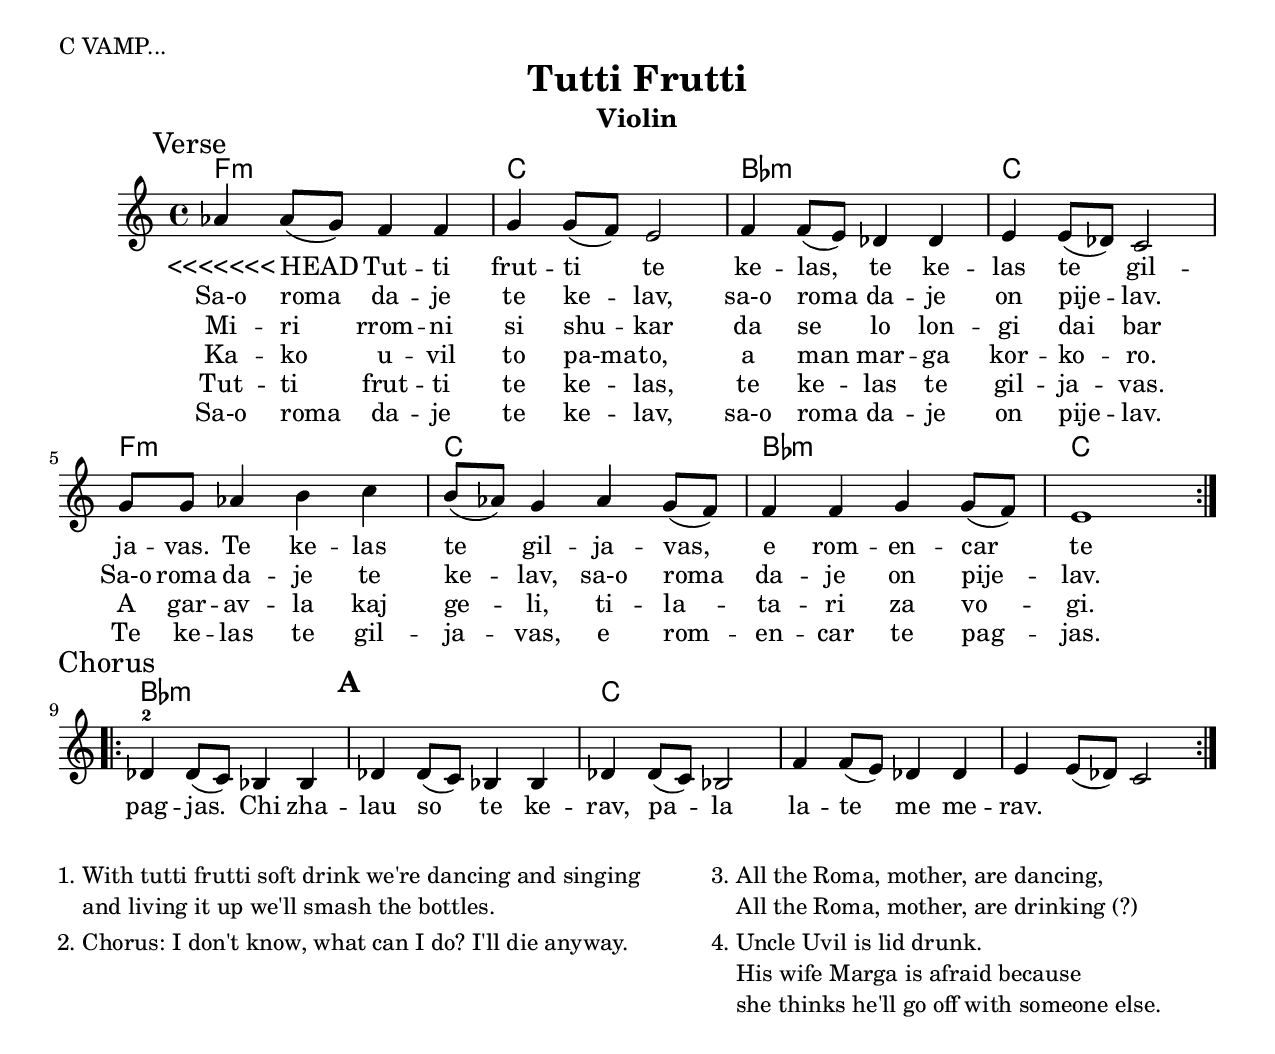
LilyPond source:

\version "2.18.0"
\include "english.ly"
%\pointAndClickOff
\paper{
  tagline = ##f
  print-all-headers = ##t
  #(set-paper-size "letter")
}
date = #(strftime "%d-%m-%Y" (localtime (current-time)))

%\markup{ \italic{ " Updated " \date  }  }

\markup{ C VAMP... }

%#################################### Melody ########################
melody = \relative c'' {
  \clef treble
  \key a\minor
  \time 4/4
  \set Score.markFormatter = #format-mark-box-alphabet

  %\partial 16*3 a16 d f   %lead in notes

  \repeat volta 2{
    \mark Verse
  \mark \default
    af4  af8 (g) f4 f
    g4 g8 (f) e2|
    f4 f8 (e) df 4 df|
    e4 e8 (df) c2|


    g'8 g af4 b c|
    b8 (af) g4 af g8 (f)|
    f4 f   g4 g8 (f)  |
    e1|


  }
  %\alternative { { }{ } }
  \break
  \repeat volta 2{
    \mark Chorus
    df4-2 df8 (c) bf4 bf|

  \mark \default
    df4 df8 (c) bf4 bf|

    df4 df8 (c) bf2
    f'4 f8 (e) df4 df
    e4 e8 (df) c2
  }
  % \alternative { { }{ } }

}
%################################# Lyrics #####################
\addlyrics{
<<<<<<< HEAD
  Tut -- ti frut -- ti te ke -- las,  te ke -- las te gil -- ja -- vas.
  Te ke -- las te gil -- ja -- vas, e rom -- en -- car te pag -- jas.
  %So danav (chi zhalau?) so te kerav, pala late me merav.
  Chi zha -- lau  so te ke -- rav, pa -- la la -- te me me -- rav.
}

\addlyrics {
  Sa-o roma da -- je te ke -- lav, sa-o roma da -- je on pije -- lav.
  Sa-o roma da -- je te ke -- lav, sa-o roma da -- je on pije -- lav.
}

\addlyrics {
  Mi -- ri rrom -- ni si shu -- kar da se lo lon -- gi dai bar
  %Miri rromni si bruneto da shi mai bari talento
}
\addlyrics {
  Ka -- ko u -- vil to pa-ma -- to, a man mar -- ga kor -- ko -- ro.
  A gar -- av -- la kaj ge -- li, ti -- la -- ta -- ri za vo -- gi.
}
\addlyrics {
Tut -- ti frut -- ti te ke -- las,  te ke -- las te gil -- ja -- vas.
Te ke -- las te gil -- ja -- vas, e rom -- en -- car te pag -- jas.
}

\addlyrics {
Sa-o roma da -- je te ke -- lav, sa-o roma da -- je on pije -- lav.
}
%################################# Chords #######################
harmonies = \chordmode {
  f1:m
  c1
  bf1:m
  c1


  f1:m
  c1
  bf1:m
  c1

  %B
  bf1*2:m

  c1
}

\score {
  <<
    \new ChordNames {
      \set chordChanges = ##f
      \harmonies
    }
    \new Staff
    \melody
  >>
  \header{
    title= "Tutti Frutti"
    subtitle=""
    composer= ""
    instrument = "Violin"
    arranger= ""
  }
  \midi{\tempo 4 = 120}
  \layout{indent = 1.0\cm}
}

% more verses:
\markup{}
\markup {
  \fill-line {
    \hspace #0.1 % distance from left margin
    \column {
      \line { "1."
              \column {
                "With tutti frutti soft drink we're dancing and singing"
                "and living it up we'll smash the bottles."
              }
      }
      \hspace #0.2 % vertical distance between verses
      \line { "2."
              \column {
                "Chorus: I don't know, what can I do? I'll die anyway."
              }
      }
    }
    \hspace #0.1  % horiz. distance between columns
    \column {
      \line { "3."
              \column {
                "All the Roma, mother, are dancing,"
                "All the Roma, mother, are drinking (?)"

              }
      }
      \hspace #0.2 % distance between verses
      \line { "4."
              \column {
                "Uncle Uvil is lid drunk."
                "His wife Marga is afraid because"
                "she thinks he'll go off with someone else."
              }
      }
    }
    \hspace #0.1 % distance to right margin
  }
}

%{
 Tutti frutti te kelas, te kelas te giljavas.
Te kelas te giljavas, e romencar te pagjas.
So danav (chi zhalau?) so te kerav, pala late me merav.

Sa o roma daje te kelav, sa o roma daje on pijelav
So danav (chi zhalau?) so te kerav, pala late me merav.

Kako uvil to pamato, a man marga korkoro.
A garavla kaj geli, tilatari za vogi.
So danav (chi zhalau?) so te kerav, pala late me merav.

Moi, j'ai eu ça d'Erika Serre qui le chante dans le spectacle Vertigo de Tony Gatlif
TUTTI FRUTTI TE KELAS
TE KELAS TE GUILIA BAS
TE KELAS, TE GUILIA BAS
MERA MERSA TE MANGAS

TSHIIDJA SO SE TE KERAO
PALLALATE MEMERAO

SAO ROMA DAJE
KERAO
SAO ROMA DAJE
ON PIELAO
TSHIIDJA SO SE TE KERAO
PALLALATE MEMERAO

MIRI ROMNI SI BRUNETTO
AI SILA
BARO TALEITO
MIRI ROMNI SI CHUKAR
SRI LULU GIA DAIBAL

With tutti frutti soft drink we're dancing and singing and living
 it up we'll smash the bottles.

 Chorus: I don't know, what can i do? I'll die anyway.
All the Roma, mother, are dancing, all the Roma, mother, are drinking (?)
Uncle Uvil is "lid drunk".
His wife Marga is afraid because she thinks he'll go off with someone else.
%}
%{
 Tutti frutti te kelas, te kelas te giljavas.
Te kelas te giljavas, e romencar te pagjas.
So danav (chi zhalau?) so te kerav, pala late me merav.

Sa o roma daje te kelav, sa o roma daje on pijelav
So danav (chi zhalau?) so te kerav, pala late me merav.

Kako uvil to pamato, a man marga korkoro.
A garavla kaj geli, tilatari za vogi.
So danav (chi zhalau?) so te kerav, pala late me merav.

Moi, j'ai eu ça d'Erika Serre qui le chante dans le spectacle Vertigo de Tony Gatlif
TUTTI FRUTTI TE KELAS
TE KELAS TE GUILIA BAS
TE KELAS, TE GUILIA BAS
MERA MERSA TE MANGAS

TSHIIDJA SO SE TE KERAO
PALLALATE MEMERAO

SAO ROMA DAJE
KERAO
SAO ROMA DAJE
ON PIELAO
TSHIIDJA SO SE TE KERAO
PALLALATE MEMERAO

MIRI ROMNI SI BRUNETTO
AI SILA
BARO TALEITO
MIRI ROMNI SI CHUKAR
SRI LULU GIA DAIBAL

With tutti frutti soft drink we're dancing and singing and living it up we'll smash the bottles.

 Chorus: I don't know, what can i do? I'll die anyway.
All the Roma, mother, are dancing, all the Roma, mother, are drinking (?)
Uncle Uvil is "lid drunk".
His wife Marga is afraid because she thinks he'll go off with someone else.
%}
